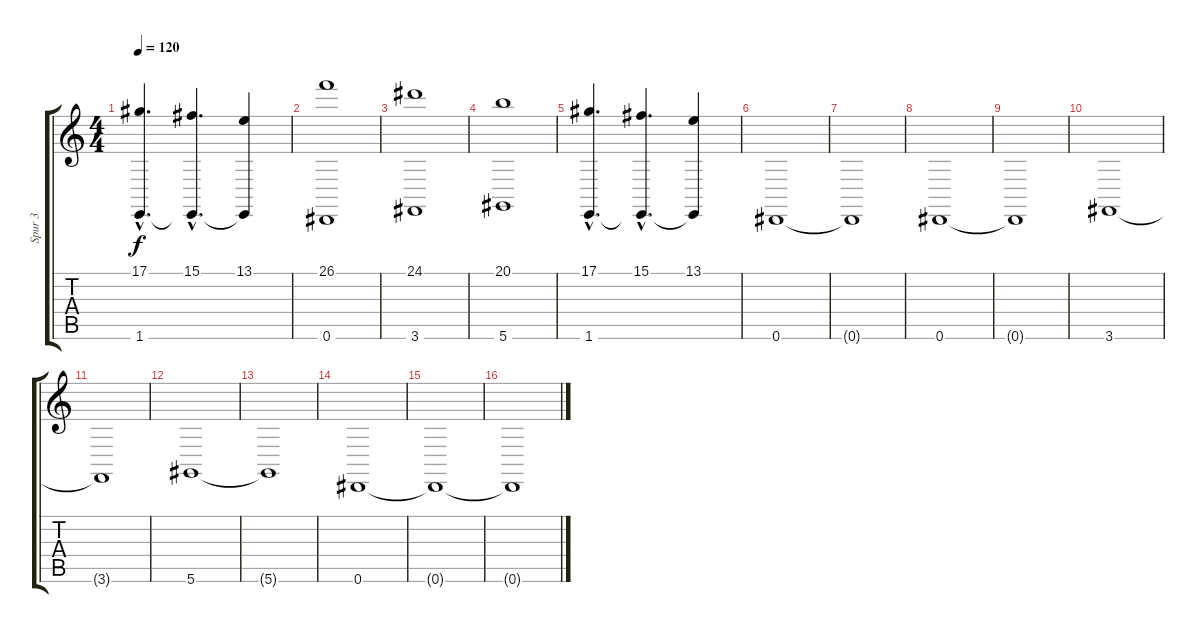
\track ("Spur 3" "Spur 3") {instrument stringensemble1}
\staff {score tabs}
\tuning (Eb4 Bb3 Gb3 Db3 Ab2 Eb2) {hide}
\ts (4 4)
\tempo 120
\clef g2
\ks c
(17.1{hac} 1.6{hac}).4{d dy f} (15.1{hac} 1.6{hac t}).4{d} (13.1 1.6{t}).4 |
(26.1 0.6).1 |
(24.1 3.6).1 |
(20.1 5.6).1 |
(17.1{hac} 1.6{hac}).4{d} (15.1{hac} 1.6{hac t}).4{d} (13.1 1.6{t}).4 |
0.6.1 |
0.6{t}.1 |
0.6.1 |
0.6{t}.1 |
3.6.1 |
3.6{t}.1 |
5.6.1 |
5.6{t}.1 |
0.6.1 |
0.6{t}.1 |
0.6{t}.1
